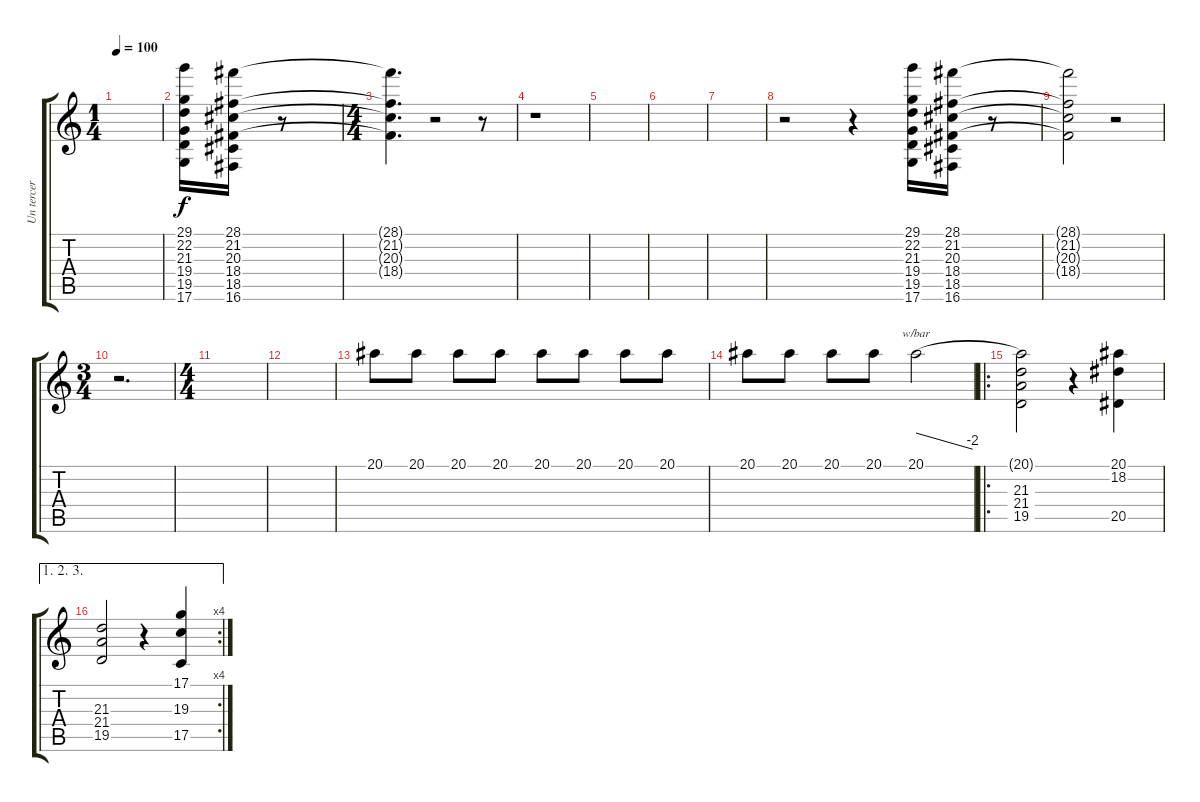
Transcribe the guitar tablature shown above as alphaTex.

\track ("Un tercer Teclado" "Un tercer ") {instrument tremolostrings}
\staff {score tabs}
\tuning (D4 A3 F3 C3 G2 D2) {hide}
\ts (1 4)
\tempo 100
\clef g2
\ks c
|
(29.1 22.2 21.3 19.4 19.5 17.6).16 (28.1 21.2 20.3 18.4 18.5 16.6).16{volume 1} r.8 |
\ts (4 4)
(28.1{t} 21.2{t} 20.3{t} 18.4{t}).4{d} r.2 r.8 |
r.1{volume 11} |
|
|
|
r.2 r.4 (29.1 22.2 21.3 19.4 19.5 17.6).16 (28.1 21.2 20.3 18.4 18.5 16.6).16{volume 1} r.8 |
(28.1{t} 21.2{t} 20.3{t} 18.4{t}).2 r.2 |
\ts (3 4)
r.2{d volume 11} |
\ts (4 4)
|
|
20.1.8{volume 11} 20.1.8 20.1.8 20.1.8 20.1.8 20.1.8 20.1.8 20.1.8 |
20.1.8 20.1.8 20.1.8 20.1.8 20.1.2{tbe (dive default 0 0 60 -8)} |
\ro
(20.1{t} 21.3 21.4 19.5).2 r.4 (20.1 18.2 20.5).4 |
\ae (1 2 3)
\rc 4
(21.3 21.4 19.5).2 r.4 (17.1 19.3 17.5).4
